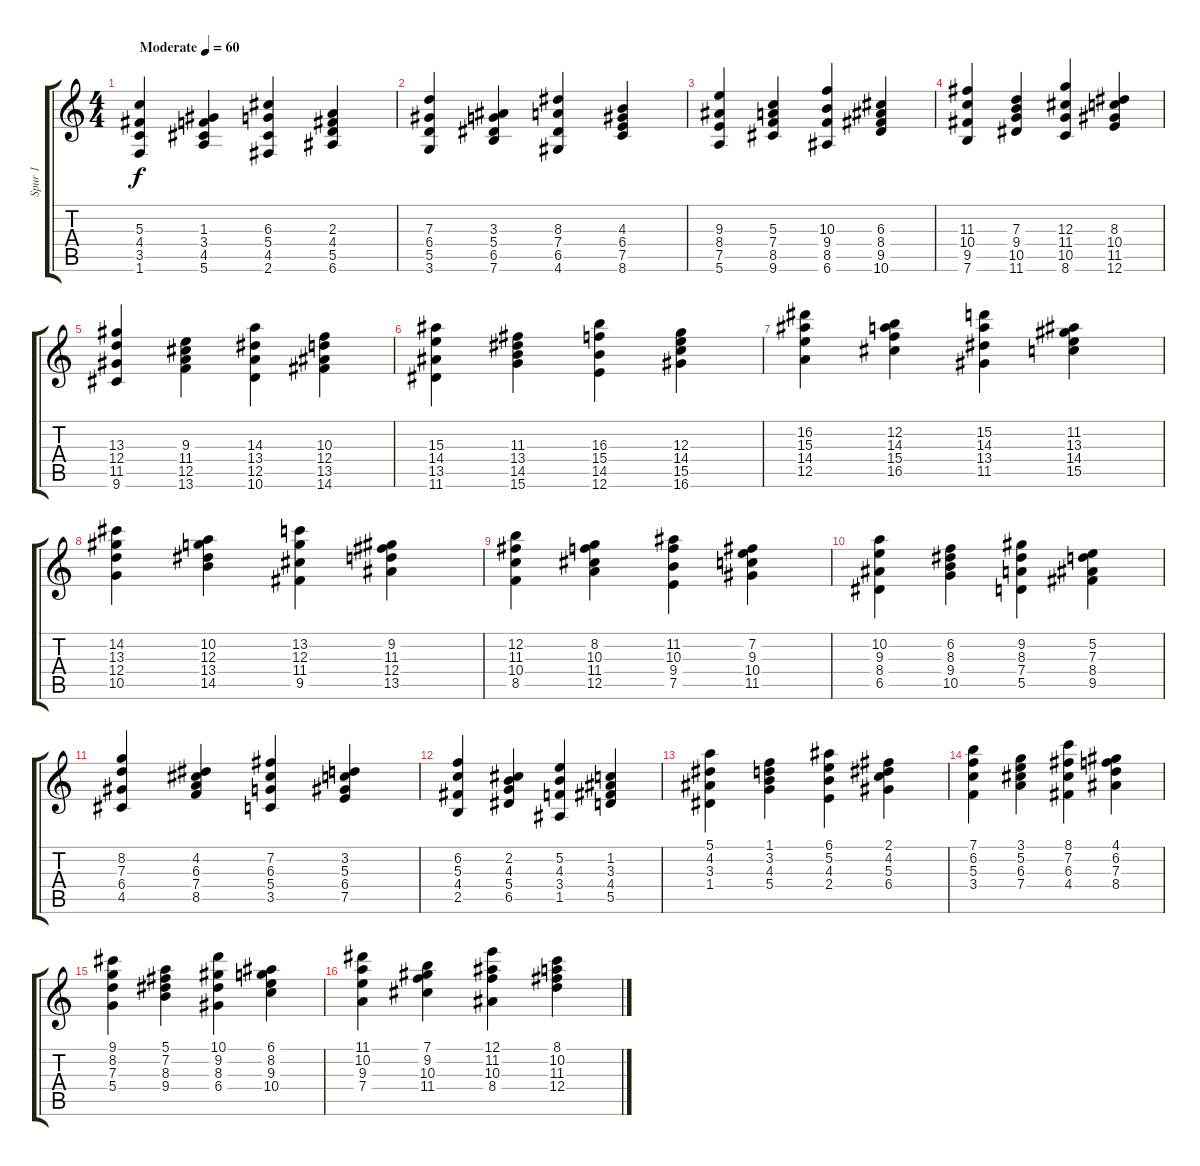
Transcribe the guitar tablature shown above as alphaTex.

\track ("Spur 1" "Spur 1") {instrument acousticguitarsteel}
\staff {score tabs}
\tuning (E4 B3 G3 D3 A2 E2) {hide}
\ts (4 4)
\tempo (60 "Moderate")
\clef g2
\ks c
(5.3 4.4 3.5 1.6).4{dy f instrument acousticguitarsteel} (1.3 3.4 4.5 5.6).4 (6.3 5.4 4.5 2.6).4 (2.3 4.4 5.5 6.6).4 |
(7.3 6.4 5.5 3.6).4 (3.3 5.4 6.5 7.6).4 (8.3 7.4 6.5 4.6).4 (4.3 6.4 7.5 8.6).4 |
(9.3 8.4 7.5 5.6).4 (5.3 7.4 8.5 9.6).4 (10.3 9.4 8.5 6.6).4 (6.3 8.4 9.5 10.6).4 |
(11.3 10.4 9.5 7.6).4 (7.3 9.4 10.5 11.6).4 (12.3 11.4 10.5 8.6).4 (8.3 10.4 11.5 12.6).4 |
(13.3 12.4 11.5 9.6).4 (9.3 11.4 12.5 13.6).4 (14.3 13.4 12.5 10.6).4 (10.3 12.4 13.5 14.6).4 |
(15.3 14.4 13.5 11.6).4 (11.3 13.4 14.5 15.6).4 (16.3 15.4 14.5 12.6).4 (12.3 14.4 15.5 16.6).4 |
(16.2 15.3 14.4 12.5).4 (12.2 14.3 15.4 16.5).4 (15.2 14.3 13.4 11.5).4 (11.2 13.3 14.4 15.5).4 |
(14.2 13.3 12.4 10.5).4 (10.2 12.3 13.4 14.5).4 (13.2 12.3 11.4 9.5).4 (9.2 11.3 12.4 13.5).4 |
(12.2 11.3 10.4 8.5).4 (8.2 10.3 11.4 12.5).4 (11.2 10.3 9.4 7.5).4 (7.2 9.3 10.4 11.5).4 |
(10.2 9.3 8.4 6.5).4 (6.2 8.3 9.4 10.5).4 (9.2 8.3 7.4 5.5).4 (5.2 7.3 8.4 9.5).4 |
(8.2 7.3 6.4 4.5).4 (4.2 6.3 7.4 8.5).4 (7.2 6.3 5.4 3.5).4 (3.2 5.3 6.4 7.5).4 |
(6.2 5.3 4.4 2.5).4 (2.2 4.3 5.4 6.5).4 (5.2 4.3 3.4 1.5).4 (1.2 3.3 4.4 5.5).4 |
(5.1 4.2 3.3 1.4).4 (1.1 3.2 4.3 5.4).4 (6.1 5.2 4.3 2.4).4 (2.1 4.2 5.3 6.4).4 |
(7.1 6.2 5.3 3.4).4 (3.1 5.2 6.3 7.4).4 (8.1 7.2 6.3 4.4).4 (4.1 6.2 7.3 8.4).4 |
(9.1 8.2 7.3 5.4).4 (5.1 7.2 8.3 9.4).4 (10.1 9.2 8.3 6.4).4 (6.1 8.2 9.3 10.4).4 |
(11.1 10.2 9.3 7.4).4 (7.1 9.2 10.3 11.4).4 (12.1 11.2 10.3 8.4).4 (8.1 10.2 11.3 12.4).4
